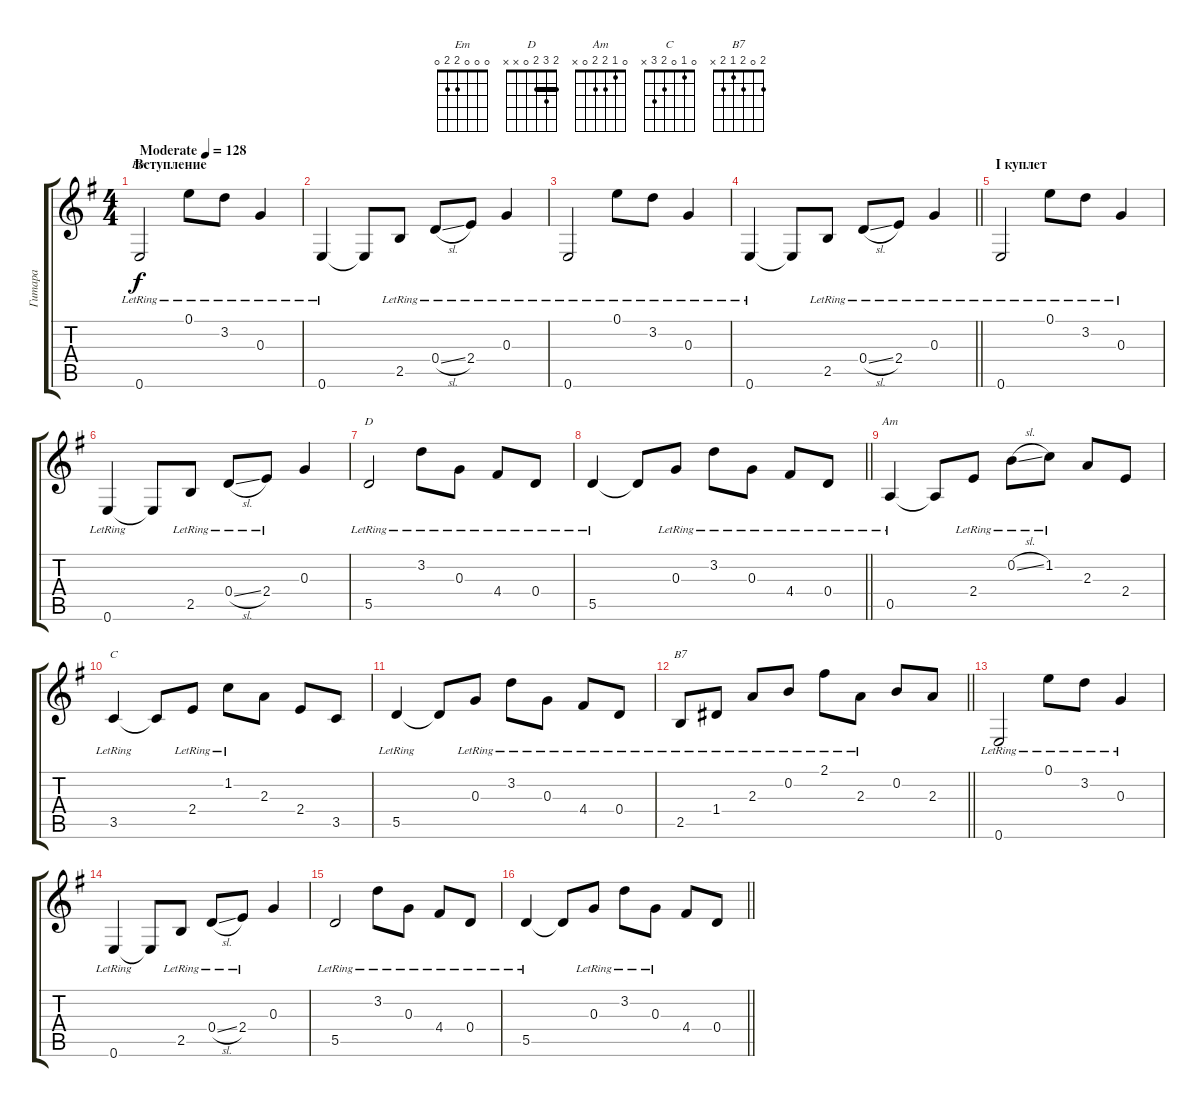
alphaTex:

\track ("Гитара" "Гитара") {instrument acousticguitarsteel}
\staff {score tabs}
\tuning (E4 B3 G3 D3 A2 E2) {hide}
\chord ("Em" 0 0 0 2 2 0)
\chord ("D" 2 3 2 0 x x) {barre 2}
\chord ("Am" 0 1 2 2 0 x)
\chord ("C" 0 1 0 2 3 x)
\chord ("B7" 2 0 2 1 2 x)
\ts (4 4)
\section ("" "Вступление")
\tempo (128 "Moderate")
\clef g2
\ks eminor
0.6{lr}.2{ch "Em" dy f instrument acousticguitarsteel} 0.1{lr}.8 3.2{lr}.8 0.3{lr}.4 |
0.6{lr}.4 0.6{t}.8 2.5{lr}.8 0.4{sl lr}.8 2.4{lr}.8 0.3{lr}.4 |
0.6{lr}.2 0.1{lr}.8 3.2{lr}.8 0.3{lr}.4 |
\barLineRight lightlight
0.6{lr}.4 0.6{t}.8 2.5{lr}.8 0.4{sl lr}.8 2.4{lr}.8 0.3{lr}.4 |
\section ("" "I куплет")
0.6{lr}.2 0.1{lr}.8 3.2{lr}.8 0.3{lr}.4 |
0.6{lr}.4 0.6{t}.8 2.5{lr}.8 0.4{sl lr}.8 2.4{lr}.8 0.3.4 |
5.5{lr}.2{ch "D"} 3.2{lr}.8 0.3{lr}.8 4.4{lr}.8 0.4{lr}.8 |
\barLineRight lightlight
5.5{lr}.4 5.5{t}.8 0.3{lr}.8 3.2{lr}.8 0.3{lr}.8 4.4{lr}.8 0.4{lr}.8 |
0.5{lr}.4{ch "Am"} 0.5{t}.8 2.4{lr}.8 0.2{sl lr}.8 1.2{lr}.8 2.3.8 2.4.8 |
3.5{lr}.4{ch "C"} 3.5{t}.8 2.4{lr}.8 1.2{lr}.8 2.3.8 2.4.8 3.5.8 |
5.5{lr}.4 5.5{t}.8 0.3{lr}.8 3.2{lr}.8 0.3{lr}.8 4.4{lr}.8 0.4{lr}.8 |
\barLineRight lightlight
2.5{lr}.8{ch "B7"} 1.4{lr}.8 2.3{lr}.8 0.2{lr}.8 2.1{lr}.8 2.3{lr}.8 0.2.8 2.3.8 |
0.6{lr}.2 0.1{lr}.8 3.2{lr}.8 0.3{lr}.4 |
0.6{lr}.4 0.6{t}.8 2.5{lr}.8 0.4{sl lr}.8 2.4{lr}.8 0.3.4 |
5.5{lr}.2 3.2{lr}.8 0.3{lr}.8 4.4{lr}.8 0.4{lr}.8 |
\barLineRight lightlight
5.5{lr}.4 5.5{t}.8 0.3{lr}.8 3.2{lr}.8 0.3{lr}.8 4.4.8 0.4.8
